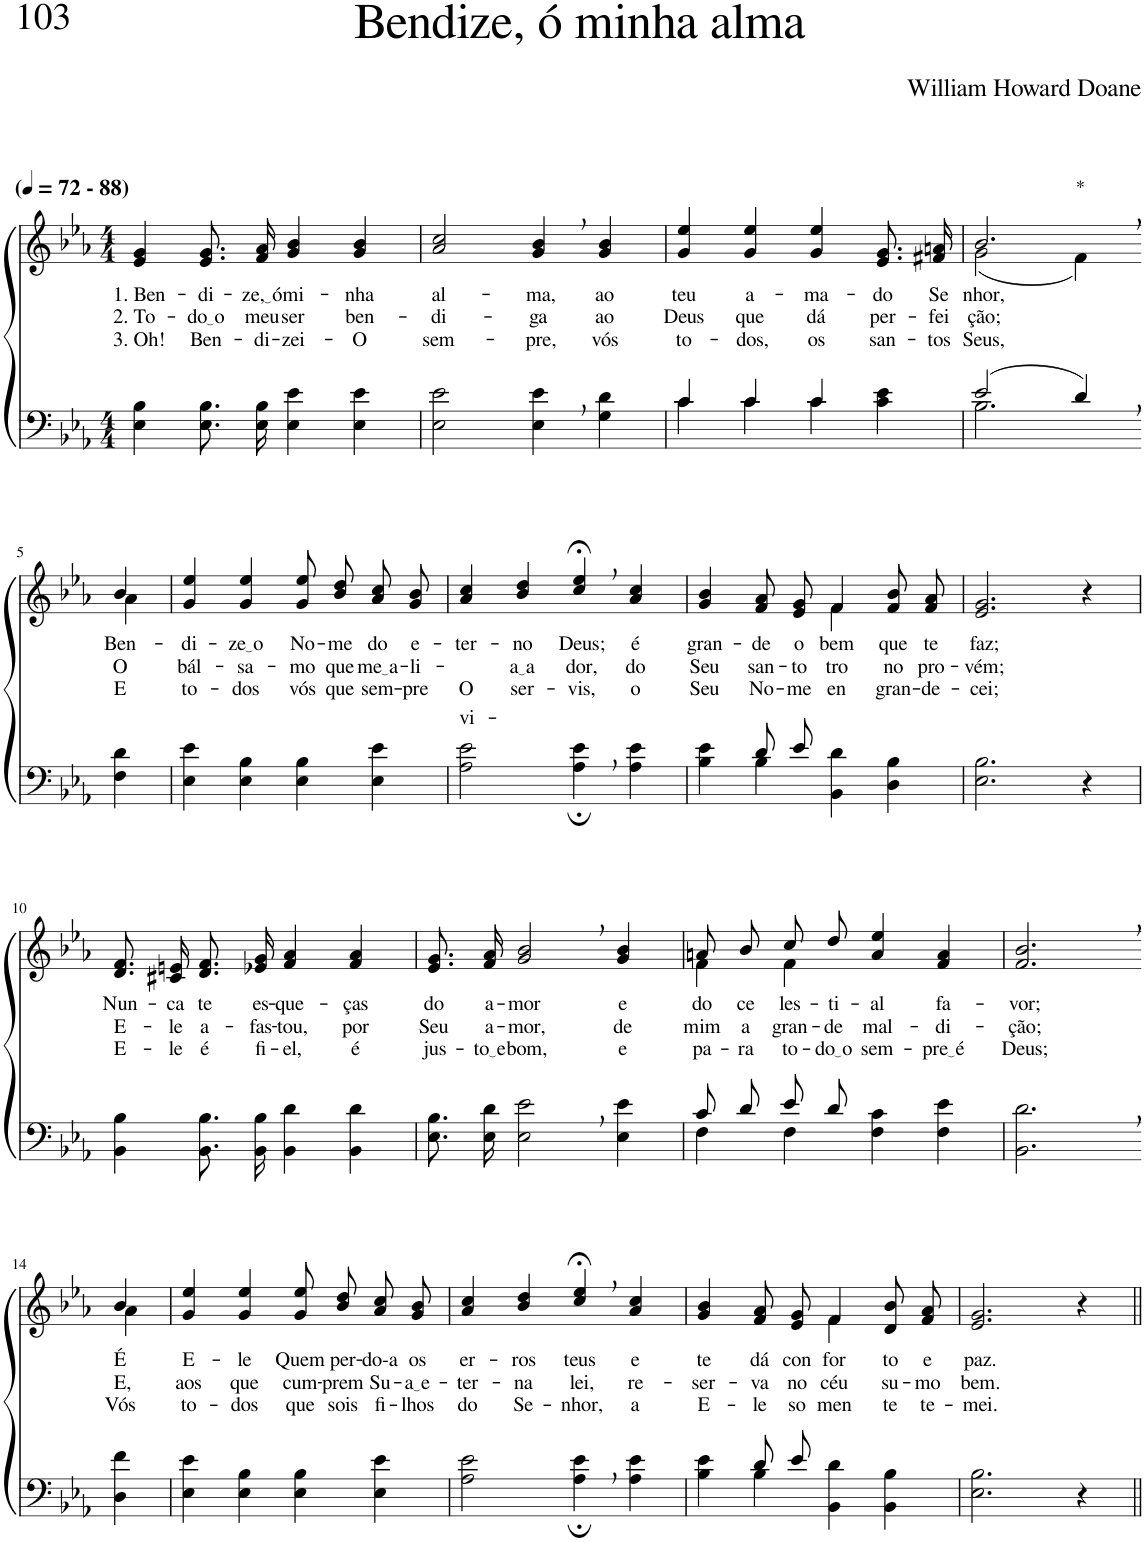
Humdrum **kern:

**kern	**kern	**text	**text	**text
*part2	*part1	*part1	*part1	*part1
*staff2	*staff1	*staff1	*staff1	*staff1
*I"Parte III e IV	*I"Parte I e II	*	*	*
*clefF4	*clefG2	*	*	*
*Trd2c3	*Trd2c3	*	*	*
*k[b-e-a-]	*k[b-e-a-]	*	*	*
*M4/4	*M4/4	*	*	*
*MM72	*MM72	*	*	*
=1	=1	=1	=1	=1
!	!LO:TX:a:B:t=(	!	!	!
!	!LO:TX:a:B:t=- 88)	!	!	!
!	!	!LO:LY:b	!LO:LY:b	!LO:LY:b
4E-\ 4B-\	4e-/ 4g/	1. Ben-	2. To-	3. Oh!
!	!	!LO:LY:b	!LO:LY:b	!LO:LY:b
8.E-\ 8.B-\L	8.e-/ 8.g/L	-di-	do o	Ben-
!	!	!LO:LY:b	!LO:LY:b	!LO:LY:b
16E-\ 16B-\Jk	16f/ 16a-/Jk	ze, ó	meu	-di-
!	!	!LO:LY:b	!LO:LY:b	!LO:LY:b
4E-\ 4e-\	4g/ 4b-/	mi-	ser	-zei-
!	!	!LO:LY:b	!LO:LY:b	!LO:LY:b
4E-\ 4e-\	4g/ 4b-/	-nha	ben-	-O
=2	=2	=2	=2	=2
!	!	!LO:LY:b	!LO:LY:b	!LO:LY:b
2E-\ 2e-\	2a-/ 2cc/	al-	-di-	sem-
!	!	!LO:LY:b	!LO:LY:b	!LO:LY:b
4E-\, 4e-\,	4g/, 4b-/,	-ma,	-ga	-pre,
!	!	!LO:LY:b	!LO:LY:b	!LO:LY:b
4G\ 4d\	4g/ 4b-/	ao	ao	vós
=3	=3	=3	=3	=3
*^	*	*	*	*
!	!	!	!LO:LY:b	!LO:LY:b	!LO:LY:b
4c\	4c/	4g/ 4ee-/	teu	Deus	to-
!	!	!	!LO:LY:b	!LO:LY:b	!LO:LY:b
4c\	4c/	4g/ 4ee-/	a-	que	-dos,
!	!	!	!LO:LY:b	!LO:LY:b	!LO:LY:b
4c\	4c/	4g/ 4ee-/	-ma-	dá	os
!	!	!	!LO:LY:b	!LO:LY:b	!LO:LY:b
4c\ 4e-\	4ryy	8.e-/ 8.g/L	-do	per-	san-
!	!	!	!LO:LY:b	!LO:LY:b	!LO:LY:b
.	.	16f#X/ 16an/Jk	Se-	-fei-	-tos
=4	=4	=4	=4	=4	=4
*	*	*^	*	*	*
!	!	!LO:TX:a:t=*	!	!	!	!
!	!	!	!	!LO:LY:b	!LO:LY:b	!LO:LY:b
(2e-/	2.B-\	2.b-,/	(2g\	-nhor,	-ção;	Seus,
4d,/)	.	.	4f\)	.	.	.
*v	*v	*	*	*	*	*
!!LO:LB:g=z	!!
=5-	=5-	=5-	=5-	=5-	=5-
!	!	!	!LO:LY:b	!LO:LY:b	!LO:LY:b
4F\ 4d\	4b-/	4a-\	Ben-	O	E
=6	=6	=6	=6	=6	=6
!	!	!	!LO:LY:b	!LO:LY:b	!LO:LY:b
*	*v	*v	*	*	*
4E-\ 4e-\	4g/ 4ee-/	-di-	bál-	to-
!	!	!LO:LY:b	!LO:LY:b	!LO:LY:b
4E-\ 4B-\	4g/ 4ee-/	ze o	-sa-	-dos
!	!	!LO:LY:b	!LO:LY:b	!LO:LY:b
4E-\ 4B-\	8g\ 8ee-\L	No-	-mo	vós
!	!	!LO:LY:b	!LO:LY:b	!LO:LY:b
.	8b-\ 8dd\J	-me	que	que
!	!	!LO:LY:b	!LO:LY:b	!LO:LY:b
4E-\ 4e-\	8a-/ 8cc/L	do	me a	sem-
!	!	!LO:LY:b	!LO:LY:b	!LO:LY:b
.	8g/ 8b-/J	e-	-li-	-pre
=7	=7	=7	=7	=7
!	!	!LO:LY:b	!LO:LY:b	!LO:LY:b
2A-\ 2e-\	4a-/ 4cc/	-ter-	-vi-	O
!	!	!LO:LY:b	!LO:LY:b	!LO:LY:b
.	4b-/ 4dd/	-no	a a	ser-
!	!	!LO:LY:b	!LO:LY:b	!LO:LY:b
4A-\;, 4e-\;,	4cc/;<, 4ee-/;<,	Deus;	-dor,	-vis,
!	!	!LO:LY:b	!LO:LY:b	!LO:LY:b
4A-\ 4e-\	4a-/ 4cc/	é	do	o
=8	=8	=8	=8	=8
*^	*	*	*	*
!	!	!	!LO:LY:b	!LO:LY:b	!LO:LY:b
*	*	*^	*	*	*
4ryy	4B-\ 4e-\	4g/ 4b-/	2ryy	gran-	Seu	Seu
!	!	!	!	!LO:LY:b	!LO:LY:b	!LO:LY:b
8d/L	4B-\	8f/ 8a-/L	.	-de	san-	No-
!	!	!	!	!LO:LY:b	!LO:LY:b	!LO:LY:b
8e-/J	.	8e-/ 8g/J	.	o	-to	-me
!	!	!	!	!LO:LY:b	!LO:LY:b	!LO:LY:b
4ryy	4BB-\ 4d\	4f/	4f\	bem	tro-	en-
!	!	!	!	!LO:LY:b	!LO:LY:b	!LO:LY:b
4ryy	4D\ 4B-\	8f/ 8b-/L	4ryy	que	-no	-gran-
!	!	!	!	!LO:LY:b	!LO:LY:b	!LO:LY:b
.	.	8f/ 8a-/J	.	te	pro-	-de-
*v	*v	*	*	*	*	*
*	*v	*v	*	*	*
=9	=9	=9	=9	=9
!	!	!LO:LY:b	!LO:LY:b	!LO:LY:b
2.E-\ 2.B-\	2.e-/ 2.g/	faz;	-vém;	-cei;
4r	4r	.	.	.
!!LO:LB:g=z
=10	=10	=10	=10	=10
!	!	!LO:LY:b	!LO:LY:b	!LO:LY:b
4BB-\ 4B-\	8.d/ 8.f/L	Nun-	E-	E-
!	!	!LO:LY:b	!LO:LY:b	!LO:LY:b
.	16c#X/ 16en/Jk	-ca	-le	-le
!	!	!LO:LY:b	!LO:LY:b	!LO:LY:b
8.BB-\ 8.B-\L	8.d/ 8.f/L	te	a-	é
!	!	!LO:LY:b	!LO:LY:b	!LO:LY:b
16BB-\ 16B-\Jk	16e-X/ 16g/Jk	es-	-fas-	fi-
!	!	!LO:LY:b	!LO:LY:b	!LO:LY:b
4BB-\ 4d\	4f/ 4a-/	-que-	-tou,	-el,
!	!	!LO:LY:b	!LO:LY:b	!LO:LY:b
4BB-\ 4d\	4f/ 4a-/	-ças	por	é
=11	=11	=11	=11	=11
!	!	!LO:LY:b	!LO:LY:b	!LO:LY:b
8.E-\ 8.B-\L	8.e-/ 8.g/L	do	Seu	jus-
!	!	!LO:LY:b	!LO:LY:b	!LO:LY:b
16E-\ 16d\Jk	16f/ 16a-/Jk	a-	a-	to e
!	!	!LO:LY:b	!LO:LY:b	!LO:LY:b
2E-\, 2e-\,	2g/, 2b-/,	-mor	-mor,	bom,
!	!	!LO:LY:b	!LO:LY:b	!LO:LY:b
4E-\ 4e-\	4g/ 4b-/	e	de	e
=12	=12	=12	=12	=12
*^	*^	*	*	*
!	!	!	!	!LO:LY:b	!LO:LY:b	!LO:LY:b
8c/L	4F\	8an/L	4f\	do	mim	pa-
!	!	!	!	!LO:LY:b	!LO:LY:b	!LO:LY:b
8d/J	.	8b-/J	.	ce-	a	-ra
!	!	!	!	!LO:LY:b	!LO:LY:b	!LO:LY:b
8e-/L	4F\	8cc/L	4f\	-les-	gran-	to-
!	!	!	!	!LO:LY:b	!LO:LY:b	!LO:LY:b
8d/J	.	8dd/J	.	-ti-	-de	do o
!	!	!	!	!LO:LY:b	!LO:LY:b	!LO:LY:b
2ryy	4F\ 4c\	4a/ 4ee-/	2ryy	-al	mal-	sem-
!	!	!	!	!LO:LY:b	!LO:LY:b	!LO:LY:b
.	4F\ 4e-\	4f/ 4a/	.	fa-	-di-	pre é
*	*	*v	*v	*	*	*
=13	=13	=13	=13	=13	=13
!	!	!	!LO:LY:b	!LO:LY:b	!LO:LY:b
*v	*v	*	*	*	*
2.BB-\, 2.d\,	2.f/, 2.b-/,	-vor;	-ção;	Deus;
!!LO:LB:g=z
=14-	=14-	=14-	=14-	=14-
*	*^	*	*	*
!	!	!	!LO:LY:b	!LO:LY:b	!LO:LY:b
4D\ 4f\	4b-/	4a-\	É	E,	Vós
=15	=15	=15	=15	=15	=15
!	!	!	!LO:LY:b	!LO:LY:b	!LO:LY:b
*	*v	*v	*	*	*
4E-\ 4e-\	4g/ 4ee-/	E-	aos	to-
!	!	!LO:LY:b	!LO:LY:b	!LO:LY:b
4E-\ 4B-\	4g/ 4ee-/	-le	que	-dos
!	!	!LO:LY:b	!LO:LY:b	!LO:LY:b
4E-\ 4B-\	8g\ 8ee-\L	Quem	cum-	que
!	!	!LO:LY:b	!LO:LY:b	!LO:LY:b
.	8b-\ 8dd\J	per-	-prem	sois
!	!	!LO:LY:b	!LO:LY:b	!LO:LY:b
4E-\ 4e-\	8a-/ 8cc/L	-do-a	Su-	fi-
!	!	!LO:LY:b	!LO:LY:b	!LO:LY:b
.	8g/ 8b-/J	os	a e	-lhos
=16	=16	=16	=16	=16
!	!	!LO:LY:b	!LO:LY:b	!LO:LY:b
2A-\ 2e-\	4a-/ 4cc/	er-	-ter-	do
!	!	!LO:LY:b	!LO:LY:b	!LO:LY:b
.	4b-/ 4dd/	-ros	-na	Se-
!	!	!LO:LY:b	!LO:LY:b	!LO:LY:b
4A-\;, 4e-\;,	4cc/;<, 4ee-/;<,	teus	lei,	-nhor,
!	!	!LO:LY:b	!LO:LY:b	!LO:LY:b
4A-\ 4e-\	4a-/ 4cc/	e	re-	a
=17	=17	=17	=17	=17
*^	*	*	*	*
!	!	!	!LO:LY:b	!LO:LY:b	!LO:LY:b
*	*	*^	*	*	*
4ryy	4B-\ 4e-\	4g/ 4b-/	2ryy	te	-ser-	E-
!	!	!	!	!LO:LY:b	!LO:LY:b	!LO:LY:b
8d/L	4B-\	8f/ 8a-/L	.	dá	-va	-le
!	!	!	!	!LO:LY:b	!LO:LY:b	!LO:LY:b
8e-/J	.	8e-/ 8g/J	.	con-	no	so-
!	!	!	!	!LO:LY:b	!LO:LY:b	!LO:LY:b
2ryy	4BB-\ 4d\	4f/	4f\	-for-	céu	-men-
!	!	!	!	!LO:LY:b	!LO:LY:b	!LO:LY:b
.	4BB-\ 4B-\	8d/ 8b-/L	4ryy	-to	su-	-te
!	!	!	!	!LO:LY:b	!LO:LY:b	!LO:LY:b
.	.	8f/ 8a-/J	.	e	-mo	te-
*v	*v	*	*	*	*	*
*	*v	*v	*	*	*
=18	=18	=18	=18	=18
!	!	!LO:LY:b	!LO:LY:b	!LO:LY:b
2.E-\ 2.B-\	2.e-/ 2.g/	paz.	bem.	-mei.
4r	4r	.	.	.
=||	=||	=||	=||	=||
*-	*-	*-	*-	*-
